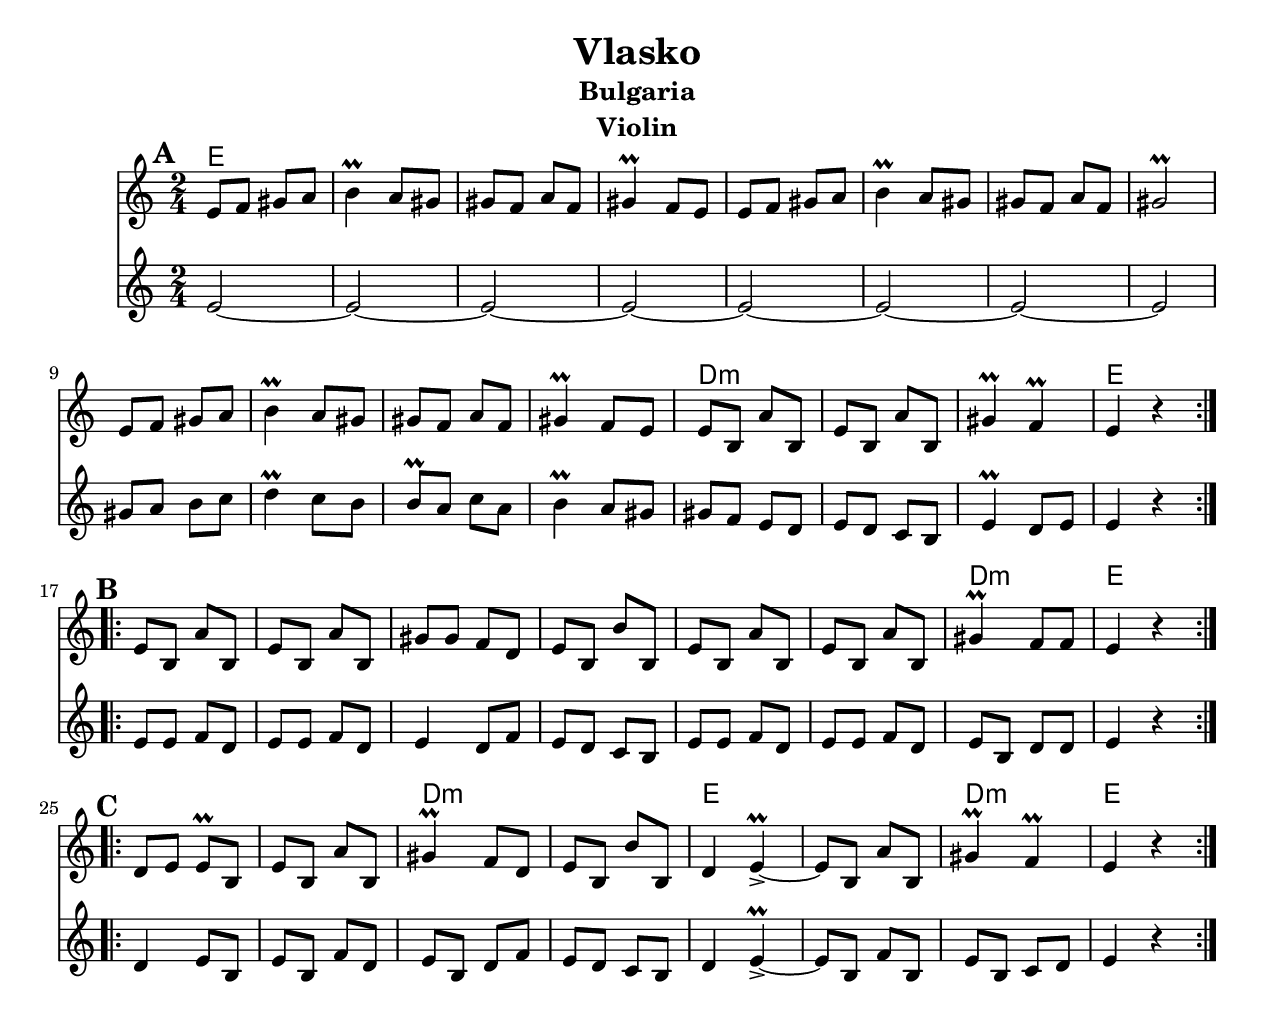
\version "2.18.0"
\include "english.ly"

\paper{
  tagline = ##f
  print-all-headers = ##t
  #(set-paper-size "letter")
}
date = #(strftime "%d-%m-%Y" (localtime (current-time)))

%\markup{ \italic{ " Updated " \date  }  }


intro = {
  e8 f gs a
  b2
}

ebab = {
  e8 b a b
  e8 b a b
}

common = {
  \clef treble
  \key a \minor
  \time 2/4
  \set Score.markFormatter = #format-mark-box-alphabet
}

%#################################### Melody ########################
primas = \relative c' {
  \common
  %\override Staff.TimeSignature.stencil = ##f

  %\partial 16*3 a16 d f   %lead in notes

  %{

    \intro

      c8. b16 gis8 g
      g2\fermata
      r1
      \intro
      d8 c b gis
      b gis gis g
      g2\fermata
      r1

      d'8 c b gis
      b gis gis g
      g8 f e cis
      c2\fermata|
  %}
  %\alternative { { }{ } }

  \repeat volta 2{
  \mark \default

    %\override Staff.TimeSignature.stencil = ##t
    #(set-paper-size "letter")
    #(set-paper-size "letter")
    e8 f gs a|
    b4\prall a8 gs|
    gs8 f a f|
    gs4\prall f8 e|

    e8  f gs a
    b4\prall a8 gs
    gs8 f a f
    gs2\prall

    e8  f gs a
    b4\prall a8 gs
    gs8 f a f
    gs4\prall f8 e|

    e8 b a' b,
    e8 b a' b,
    gs'4\prall f\prall
    e4 r
    \break
  }

  \repeat volta 2{
  \mark \default
    e8 b a' b, %17
    e8 b a' b,
    gs'8 gs f d %19
    e8 b b' b,

    e8 b a' b,%21
    e8 b a' b,
    gs'4\prall f8 f
    e4 r
    \break
  }

  \repeat volta 2{
  \mark \default
    d8 e e\prall b
    e8 b a' b,
    gs'4\prall f8 d
    e8 b b' b,|

    d4 e->\prall ~
    e8 b a' b,
    gs'4\prall f\prall
    e4 r

  }
  % \alternative { { }{ } }
  %\override Staff.TimeSignature.stencil = ##f
}
secund = \relative c'{
  \common
  \repeat volta 2{
  \mark \default
    e2 ~ e2 ~ e2 ~ e2 ~ e2 ~ e2 ~e2 ~e2
    gs8 a b c d4\prall c8 b
    b8\prall a c a
    b4\prall
    a8 gs

    gs8 f e d
    e8 d c b
    e4\prall d8  e
    e4 r
  }
  \repeat volta 2{
  \mark \default
    e8 e f d
    e8 e f d
    e4 d8 f
    e8 d c b

    e8 e f d
    e8 e f d
    e8 b d d
    e4 r

  }

  \repeat volta 2{
  \mark \default
    d4 e8 b
    e8 b f' d
    e8 b d f
    e8 d c b

    d4 e->\prall ~
    e8 b f' b,
    e8 b c d
    e4 r

  }
}


%################################# Lyrics #####################
%\addlyrics{  }
%################################# Chords #######################
harmonies = \chordmode {
  e2
  s2*11
  d2:m
  s2*2
  e2
  %b
  s2*6
  d2:m
  e2
  s2*2
  %c
  d2:m
  s2
  e2
  s2
  d2:m
  e2
}

\score {
  <<
    \new ChordNames {
      \set chordChanges = ##f
      \harmonies
    }
    \new Staff \primas
    \new Staff \secund
  >>
  \header{
    title= "Vlasko"
    subtitle="Bulgaria"
    composer= ""
    instrument = "Violin"
    arranger= ""
  }
  \layout{indent = 1.0\cm}
  \midi{
    \tempo 4 = 120
  }
}
